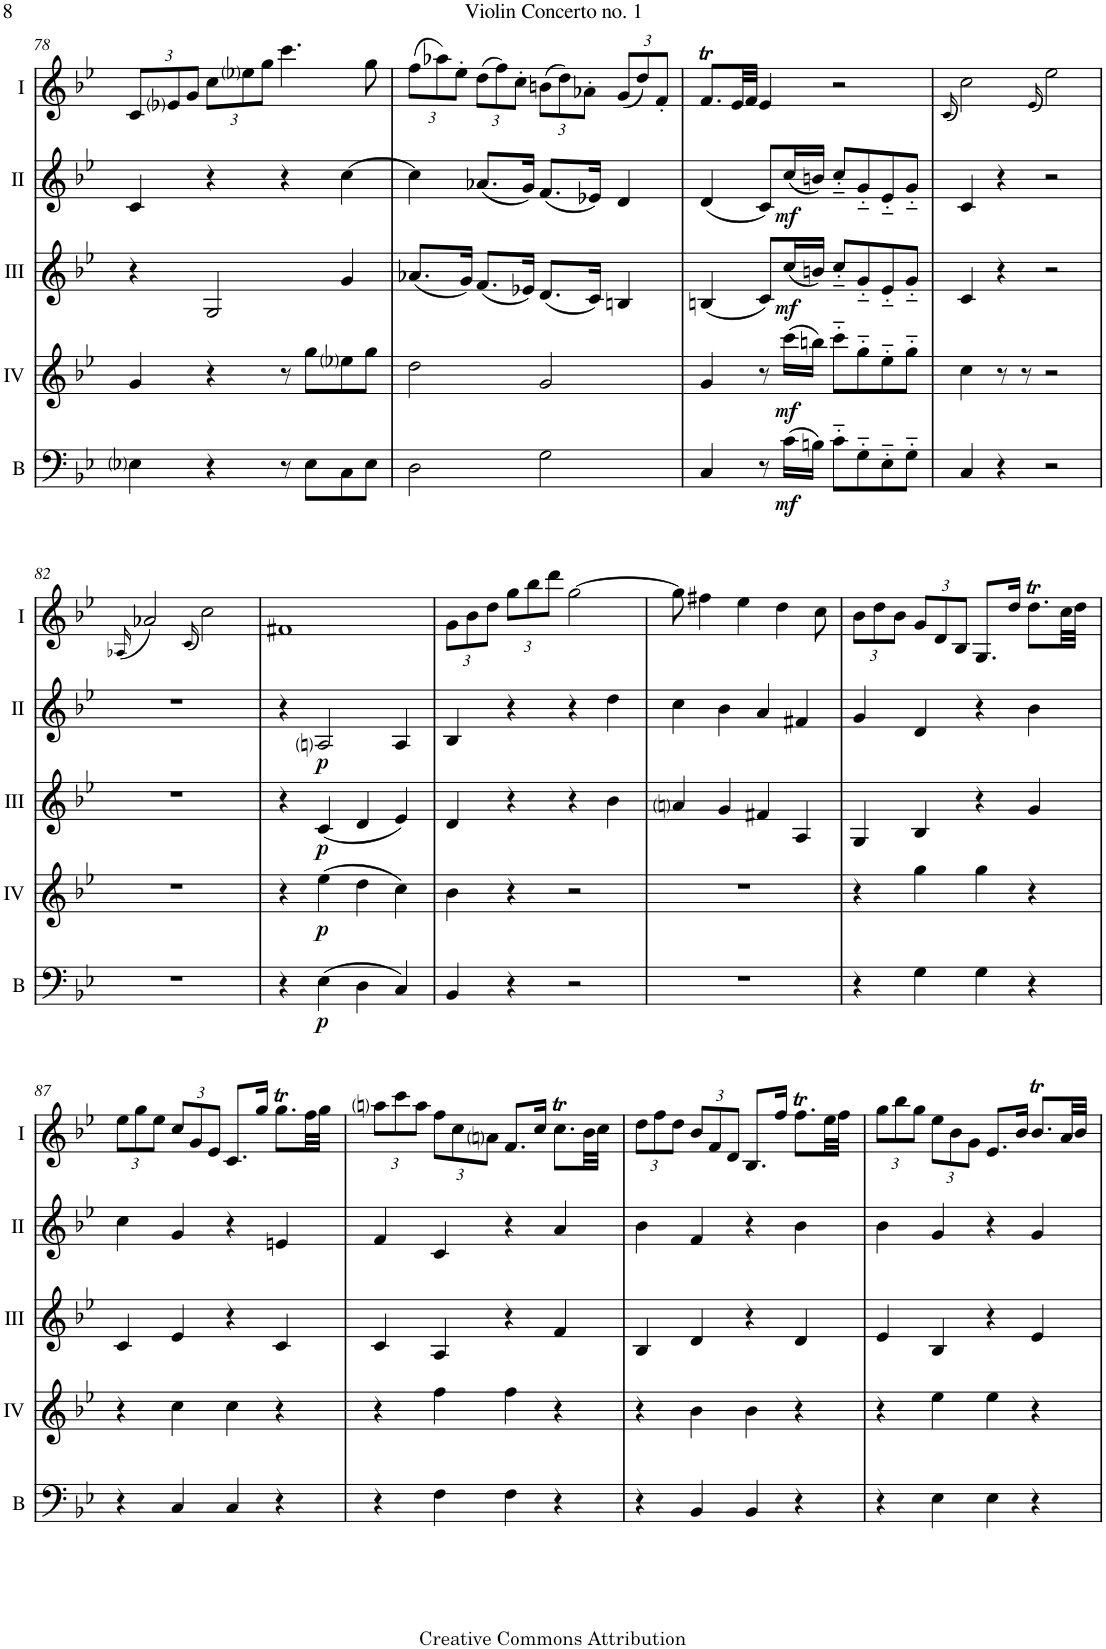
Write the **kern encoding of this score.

**kern	**dynam	**kern	**dynam	**kern	**dynam	**kern	**dynam	**kern
*part5	*part5	*part4	*part4	*part3	*part3	*part2	*part2	*part1
*staff5	*staff5	*staff4	*staff4	*staff3	*staff3	*staff2	*staff2	*staff1
*I"Bass	*	*I"Acc. 4	*	*I"Acc. 3	*	*I"Acc. 2	*	*I"Acc. 1
*I'B	*	*	*	*	*	*	*	*
!!LO:PB:g=z
*clefF4	*	*clefG2	*	*clefG2	*	*clefG2	*	*clefG2
*Trd7c12	*	*Trd7c12	*	*	*	*	*	*
*k[b-e-]	*	*k[b-e-]	*	*k[b-e-]	*	*k[b-e-]	*	*k[b-e-]
*M4/4	*	*M4/4	*	*M4/4	*	*M4/4	*	*M4/4
*met(c)	*	*met(c)	*	*met(c)	*	*met(c)	*	*met(c)
*	*	*	*	*	*	*	*	*Xbrackettup
=78	=78	=78	=78	=78	=78	=78	=78	=78
4E-i\	.	4g/	.	4r	.	4c/	.	12c/L
.	.	.	.	.	.	.	.	12e-i/
.	.	.	.	.	.	.	.	12g/J
4r	.	4r	.	2G/	.	4r	.	12cc\L
.	.	.	.	.	.	.	.	12ee-i\
.	.	.	.	.	.	.	.	12gg\J
8r	.	8r	.	.	.	4r	.	4.ccc\
8E-\L	.	8gg\L	.	.	.	.	.	.
8C\	.	8ee-i\	.	4g/	.	[4cc\	.	.
8E-\J	.	8gg\J	.	.	.	.	.	8gg\
=79	=79	=79	=79	=79	=79	=79	=79	=79
2D\	.	2dd\	.	(8.a-X/L	.	4cc\]	.	(12ff\L
.	.	.	.	.	.	.	.	12aa-X\)
.	.	.	.	.	.	.	.	12ee-'\J
.	.	.	.	16g/Jk)	.	.	.	.
.	.	.	.	(8.f/L	.	(8.a-X/L	.	(12dd\L
.	.	.	.	.	.	.	.	12ff\)
.	.	.	.	.	.	.	.	12cc'\J
.	.	.	.	16e-X/Jk)	.	16g/Jk)	.	.
2G\	.	2g/	.	(8.d/L	.	(8.f/L	.	(12bn\L
.	.	.	.	.	.	.	.	12dd\)
.	.	.	.	.	.	.	.	12a-X'\J
.	.	.	.	16c/Jk)	.	16e-X/Jk)	.	.
.	.	.	.	4Bn/	.	4d/	.	(12g/L
.	.	.	.	.	.	.	.	12dd/)
.	.	.	.	.	.	.	.	12f'/J
=80	=80	=80	=80	=80	=80	=80	=80	=80
4C/	.	4g/	.	(4Bn/	.	(4d/	.	8.fT/L
.	.	.	.	.	.	.	.	32e-/LL
.	.	.	.	.	.	.	.	32f/JJJ
8r	.	8r	.	8c/L)	.	8c/L)	.	4e-/
!	!LO:DY:b	!	!LO:DY:b	!	!LO:DY:b	!	!LO:DY:b	!
(16c\LL	mf	(16ccc\LL	mf	(16cc/L	mf	(16cc/L	mf	.
16Bn\JJ)	.	16bbn\JJ)	.	16bn/JJ)	.	16bn/JJ)	.	.
8c'~\L	.	8ccc'~\L	.	8cc'~/L	.	8cc'~/L	.	2r
8G'~\	.	8gg'~\	.	8g'~/	.	8g'~/	.	.
8E-'~\	.	8ee-'~\	.	8e-'~/	.	8e-'~/	.	.
8G'~\J	.	8gg'~\J	.	8g'~/J	.	8g'~/J	.	.
=81	=81	=81	=81	=81	=81	=81	=81	=81
.	.	.	.	.	.	.	.	(16qc/
4C/	.	4cc\	.	4c/	.	4c/	.	2cc\)
4r	.	8r	.	4r	.	4r	.	.
.	.	8r	.	.	.	.	.	.
.	.	.	.	.	.	.	.	(16qe-/
2r	.	2r	.	2r	.	2r	.	2ee-\)
!!LO:LB:g=z
=82	=82	=82	=82	=82	=82	=82	=82	=82
.	.	.	.	.	.	.	.	(16qA-X/
1r	.	1r	.	1r	.	1r	.	2a-X/)
.	.	.	.	.	.	.	.	(16qc/
.	.	.	.	.	.	.	.	2cc\)
=83	=83	=83	=83	=83	=83	=83	=83	=83
4r	.	4r	.	4r	.	4r	.	1f#X
!	!LO:DY:b	!	!LO:DY:b	!	!LO:DY:b	!	!LO:DY:b	!
(4E-\	p	(4ee-\	p	(4c/	p	2Ani/	p	.
4D\	.	4dd\	.	4d/	.	.	.	.
4C/)	.	4cc\)	.	4e-/)	.	4A/	.	.
=84	=84	=84	=84	=84	=84	=84	=84	=84
4BB-/	.	4b-\	.	4d/	.	4B-/	.	12g\L
.	.	.	.	.	.	.	.	12b-\
.	.	.	.	.	.	.	.	12dd\J
4r	.	4r	.	4r	.	4r	.	12gg\L
.	.	.	.	.	.	.	.	12bb-\
.	.	.	.	.	.	.	.	12ddd\J
2r	.	2r	.	4r	.	4r	.	[2gg\
.	.	.	.	4b-\	.	4dd\	.	.
=85	=85	=85	=85	=85	=85	=85	=85	=85
1r	.	1r	.	4ani/	.	4cc\	.	8gg\]
.	.	.	.	.	.	.	.	4ff#X\
.	.	.	.	4g/	.	4b-\	.	.
.	.	.	.	.	.	.	.	4ee-\
.	.	.	.	4f#X/	.	4a/	.	.
.	.	.	.	.	.	.	.	4dd\
.	.	.	.	4A/	.	4f#X/	.	.
.	.	.	.	.	.	.	.	8cc\
=86	=86	=86	=86	=86	=86	=86	=86	=86
4r	.	4r	.	4G/	.	4g/	.	12b-\L
.	.	.	.	.	.	.	.	12dd\
.	.	.	.	.	.	.	.	12b-\J
4G\	.	4gg\	.	4B-/	.	4d/	.	12g/L
.	.	.	.	.	.	.	.	12d/
.	.	.	.	.	.	.	.	12B-/J
4G\	.	4gg\	.	4r	.	4r	.	8.G/L
.	.	.	.	.	.	.	.	16dd/Jk
4r	.	4r	.	4g/	.	4b-\	.	8.ddt\L
.	.	.	.	.	.	.	.	32cc\LL
.	.	.	.	.	.	.	.	32dd\JJJ
!!LO:LB:g=z
=87	=87	=87	=87	=87	=87	=87	=87	=87
4r	.	4r	.	4c/	.	4cc\	.	12ee-\L
.	.	.	.	.	.	.	.	12gg\
.	.	.	.	.	.	.	.	12ee-\J
4C/	.	4cc\	.	4e-/	.	4g/	.	12cc/L
.	.	.	.	.	.	.	.	12g/
.	.	.	.	.	.	.	.	12e-/J
4C/	.	4cc\	.	4r	.	4r	.	8.c/L
.	.	.	.	.	.	.	.	16gg/Jk
4r	.	4r	.	4c/	.	4en/	.	8.ggT\L
.	.	.	.	.	.	.	.	32ff\LL
.	.	.	.	.	.	.	.	32gg\JJJ
=88	=88	=88	=88	=88	=88	=88	=88	=88
4r	.	4r	.	4c/	.	4f/	.	12aani\L
.	.	.	.	.	.	.	.	12ccc\
.	.	.	.	.	.	.	.	12aa\J
4F\	.	4ff\	.	4A/	.	4c/	.	12ff\L
.	.	.	.	.	.	.	.	12cc\
.	.	.	.	.	.	.	.	12ani\J
4F\	.	4ff\	.	4r	.	4r	.	8.f/L
.	.	.	.	.	.	.	.	16cc/Jk
4r	.	4r	.	4f/	.	4a/	.	8.ccT\L
.	.	.	.	.	.	.	.	32b-\LL
.	.	.	.	.	.	.	.	32cc\JJJ
=89	=89	=89	=89	=89	=89	=89	=89	=89
4r	.	4r	.	4B-/	.	4b-\	.	12dd\L
.	.	.	.	.	.	.	.	12ff\
.	.	.	.	.	.	.	.	12dd\J
4BB-/	.	4b-\	.	4d/	.	4f/	.	12b-/L
.	.	.	.	.	.	.	.	12f/
.	.	.	.	.	.	.	.	12d/J
4BB-/	.	4b-\	.	4r	.	4r	.	8.B-/L
.	.	.	.	.	.	.	.	16ff/Jk
4r	.	4r	.	4d/	.	4b-\	.	8.ffT\L
.	.	.	.	.	.	.	.	32ee-\LL
.	.	.	.	.	.	.	.	32ff\JJJ
=90	=90	=90	=90	=90	=90	=90	=90	=90
4r	.	4r	.	4e-/	.	4b-\	.	12gg\L
.	.	.	.	.	.	.	.	12bb-\
.	.	.	.	.	.	.	.	12gg\J
4E-\	.	4ee-\	.	4B-/	.	4g/	.	12ee-\L
.	.	.	.	.	.	.	.	12b-\
.	.	.	.	.	.	.	.	12g\J
4E-\	.	4ee-\	.	4r	.	4r	.	8.e-/L
.	.	.	.	.	.	.	.	16b-/Jk
4r	.	4r	.	4e-/	.	4g/	.	8.b-T/L
.	.	.	.	.	.	.	.	32a/LL
.	.	.	.	.	.	.	.	32b-/JJJ
=	=	=	=	=	=	=	=	=
*-	*-	*-	*-	*-	*-	*-	*-	*-
